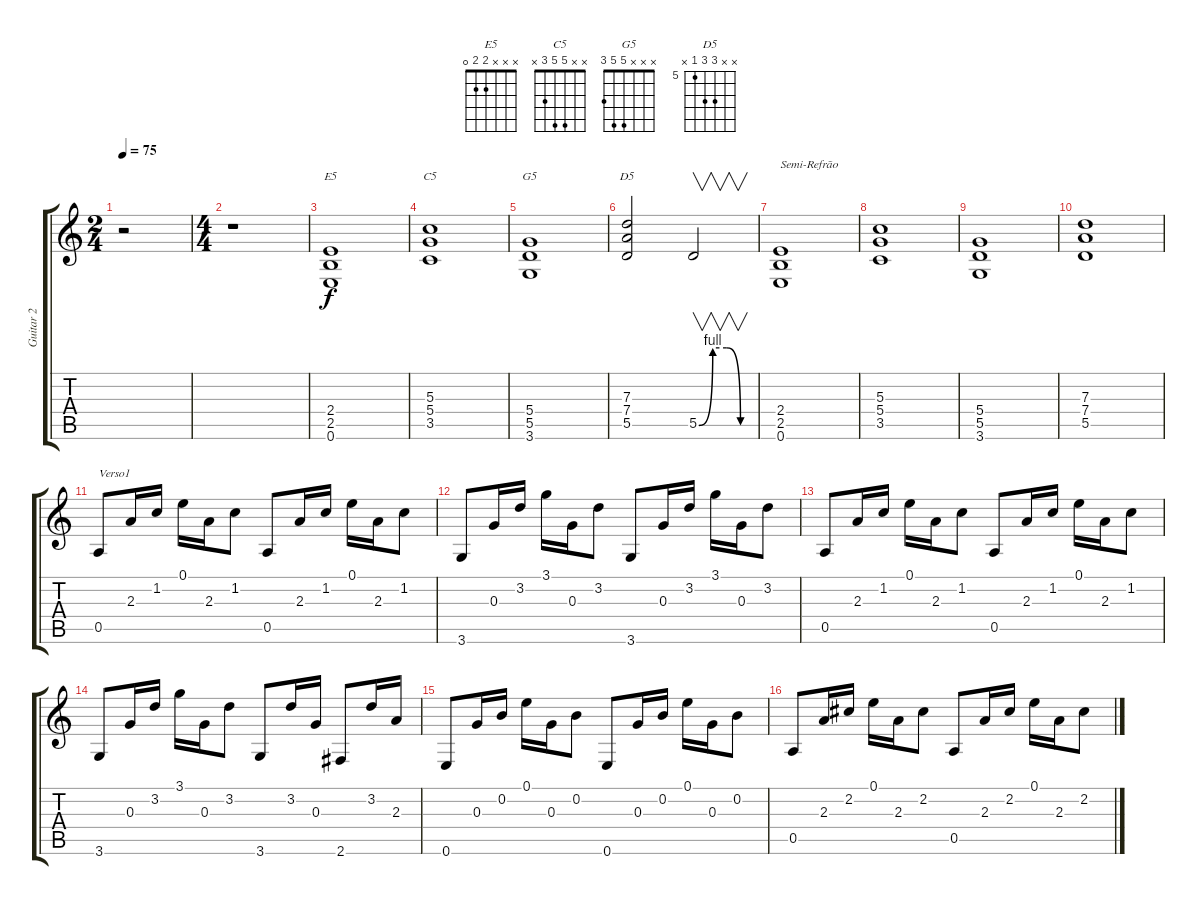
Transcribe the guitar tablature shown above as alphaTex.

\track ("Guitar 2" "Guitar 2") {instrument distortionguitar}
\staff {score tabs}
\tuning (E4 B3 G3 D3 A2 E2) {hide}
\chord ("E5" x x x 2 2 0)
\chord ("C5" x x 5 5 3 x)
\chord ("G5" x x x 5 5 3)
\chord ("D5" x x 7 7 5 x) {firstfret 5}
\ts (2 4)
\tempo 75
\clef g2
\ks c
r.2{dy f instrument distortionguitar} |
\ts (4 4)
r.1 |
(2.4 2.5 0.6).1{ch "E5"} |
(5.3 5.4 3.5).1{ch "C5"} |
(5.4 5.5 3.6).1{ch "G5"} |
(7.3 7.4 5.5).2{ch "D5"} 5.5{be (custom 0 0 15 4 30 4 45 0 60 0)}.2{v} |
(2.4 2.5 0.6).1{txt "Semi-Refrão"} |
(5.3 5.4 3.5).1 |
(5.4 5.5 3.6).1 |
(7.3 7.4 5.5).1 |
0.5.8{txt "Verso1"} 2.3.16 1.2.16 0.1.16 2.3.16 1.2.8 0.5.8 2.3.16 1.2.16 0.1.16 2.3.16 1.2.8 |
3.6.8 0.3.16 3.2.16 3.1.16 0.3.16 3.2.8 3.6.8 0.3.16 3.2.16 3.1.16 0.3.16 3.2.8 |
0.5.8 2.3.16 1.2.16 0.1.16 2.3.16 1.2.8 0.5.8 2.3.16 1.2.16 0.1.16 2.3.16 1.2.8 |
3.6.8 0.3.16 3.2.16 3.1.16 0.3.16 3.2.8 3.6.8 3.2.16 0.3.16 2.6.8 3.2.16 2.3.16 |
0.6.8 0.3.16 0.2.16 0.1.16 0.3.16 0.2.8 0.6.8 0.3.16 0.2.16 0.1.16 0.3.16 0.2.8 |
0.5.8 2.3.16 2.2.16 0.1.16 2.3.16 2.2.8 0.5.8 2.3.16 2.2.16 0.1.16 2.3.16 2.2.8
